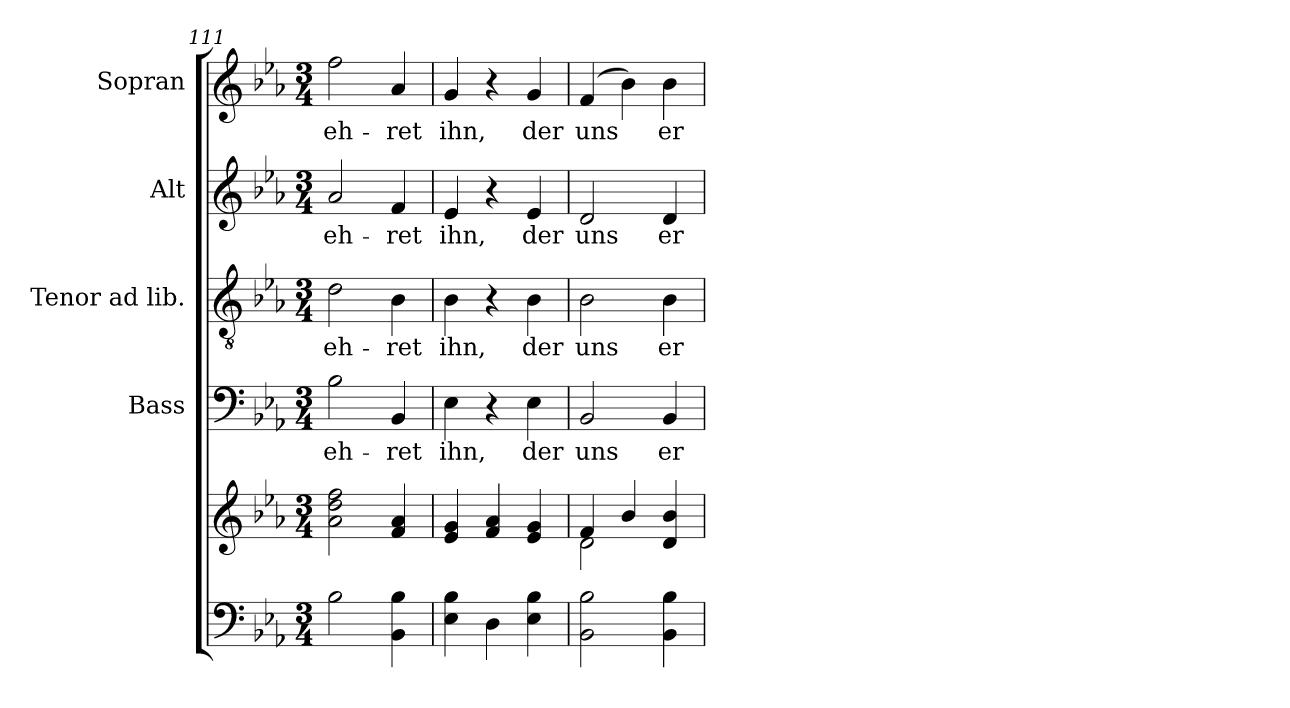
**kern	**kern	**kern	**text	**kern	**text	**kern	**text	**kern	**text
*part5	*part5	*part4	*part4	*part3	*part3	*part2	*part2	*part1	*part1
*staff6	*staff5	*staff4	*staff4	*staff3	*staff3	*staff2	*staff2	*staff1	*staff1
*	*	*I"Bass	*	*I"Tenor ad lib.	*	*I"Alt	*	*I"Sopran	*
*	*	*I'B.	*	*I'T.	*	*I'A.	*	*I'S.	*
*clefF4	*clefG2	*clefF4	*	*clefGv2	*	*clefG2	*	*clefG2	*
*k[b-e-a-]	*k[b-e-a-]	*k[b-e-a-]	*	*k[b-e-a-]	*	*k[b-e-a-]	*	*k[b-e-a-]	*
*E-:	*E-:	*E-:	*	*E-:	*	*E-:	*	*E-:	*
*M3/4	*M3/4	*M3/4	*	*M3/4	*	*M3/4	*	*M3/4	*
=111	=111	=111	=111	=111	=111	=111	=111	=111	=111
!	!	!	!LO:LY:b	!	!LO:LY:b	!	!LO:LY:b	!	!LO:LY:b
2B-\	2a-\ 2dd\ 2ff\	2B-\	eh-	2d\	eh-	2a-/	eh-	2ff\	eh-
!	!	!	!LO:LY:b	!	!LO:LY:b	!	!LO:LY:b	!	!LO:LY:b
4BB-\ 4B-\	4f/ 4a-/	4BB-/	-ret	4B-\	-ret	4f/	-ret	4a-/	-ret
=112	=112	=112	=112	=112	=112	=112	=112	=112	=112
!	!	!	!LO:LY:b	!	!LO:LY:b	!	!LO:LY:b	!	!LO:LY:b
4E-\ 4B-\	4e-/ 4g/	4E-\	ihn,	4B-\	ihn,	4e-/	ihn,	4g/	ihn,
4D\	4f/ 4a-/	4r	.	4r	.	4r	.	4r	.
!	!	!	!LO:LY:b	!	!LO:LY:b	!	!LO:LY:b	!	!LO:LY:b
4E-\ 4B-\	4e-/ 4g/	4E-\	der	4B-\	der	4e-/	der	4g/	der
=113	=113	=113	=113	=113	=113	=113	=113	=113	=113
*	*^	*	*	*	*	*	*	*	*
!	!	!	!	!LO:LY:b	!	!LO:LY:b	!	!LO:LY:b	!	!LO:LY:b
2BB-\ 2B-\	4f/	2d\	2BB-/	uns	2B-\	uns	2d/	uns	(4f/	uns
.	4b-/	.	.	.	.	.	.	.	4b-\)	.
!	!	!	!	!LO:LY:b	!	!LO:LY:b	!	!LO:LY:b	!	!LO:LY:b
4BB-\ 4B-\	4d/ 4b-/	4ryy	4BB-/	er-	4B-\	er-	4d/	er-	4b-\	er-
*	*v	*v	*	*	*	*	*	*	*	*
=	=	=	=	=	=	=	=	=	=
*-	*-	*-	*-	*-	*-	*-	*-	*-	*-
